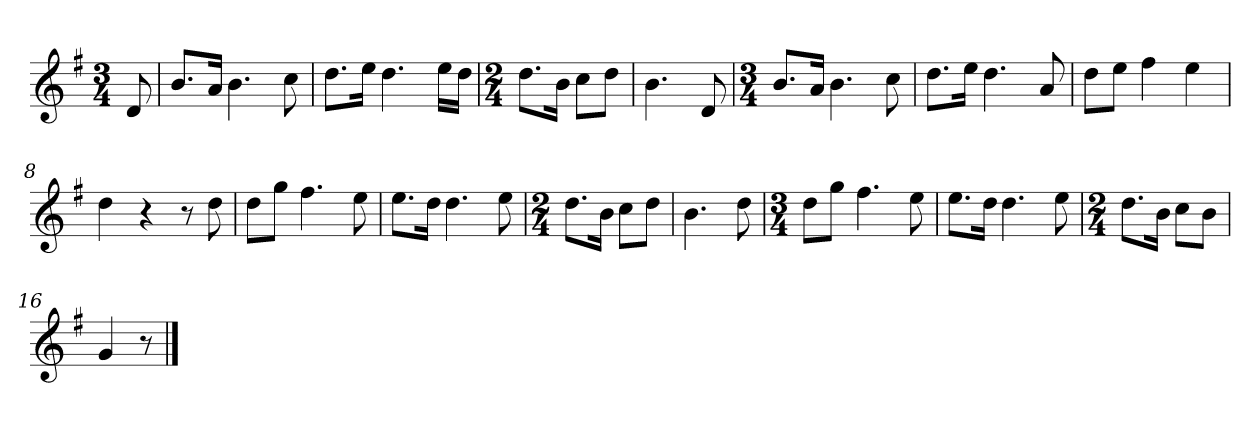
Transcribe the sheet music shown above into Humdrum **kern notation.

**kern
*part1
*staff1
*k[f#]
*M3/4
*MM120
=
8d
=1
8.bL
16aJk
4.b
8cc
=2
8.ddL
16eeJk
4.dd
16eeLL
16ddJJ
=3
*M2/4
8.ddL
16bJk
8ccL
8ddJ
=4
4.b
8d
=5
*M3/4
8.bL
16aJk
4.b
8cc
=6
8.ddL
16eeJk
4.dd
8a
=7
8ddL
8eeJ
4ff#
4ee
=8h
4dd
4r
8r
8dd
=9
8ddL
8ggJ
4.ff#
8ee
=10
8.eeL
16ddJk
4.dd
8ee
=11
*M2/4
8.ddL
16bJk
8ccL
8ddJ
=12
4.b
8dd
=13
*M3/4
8ddL
8ggJ
4.ff#
8ee
=14
8.eeL
16ddJk
4.dd
8ee
=15
*M2/4
8.ddL
16bJk
8ccL
8bJ
=16
4g
8r
==
*-
